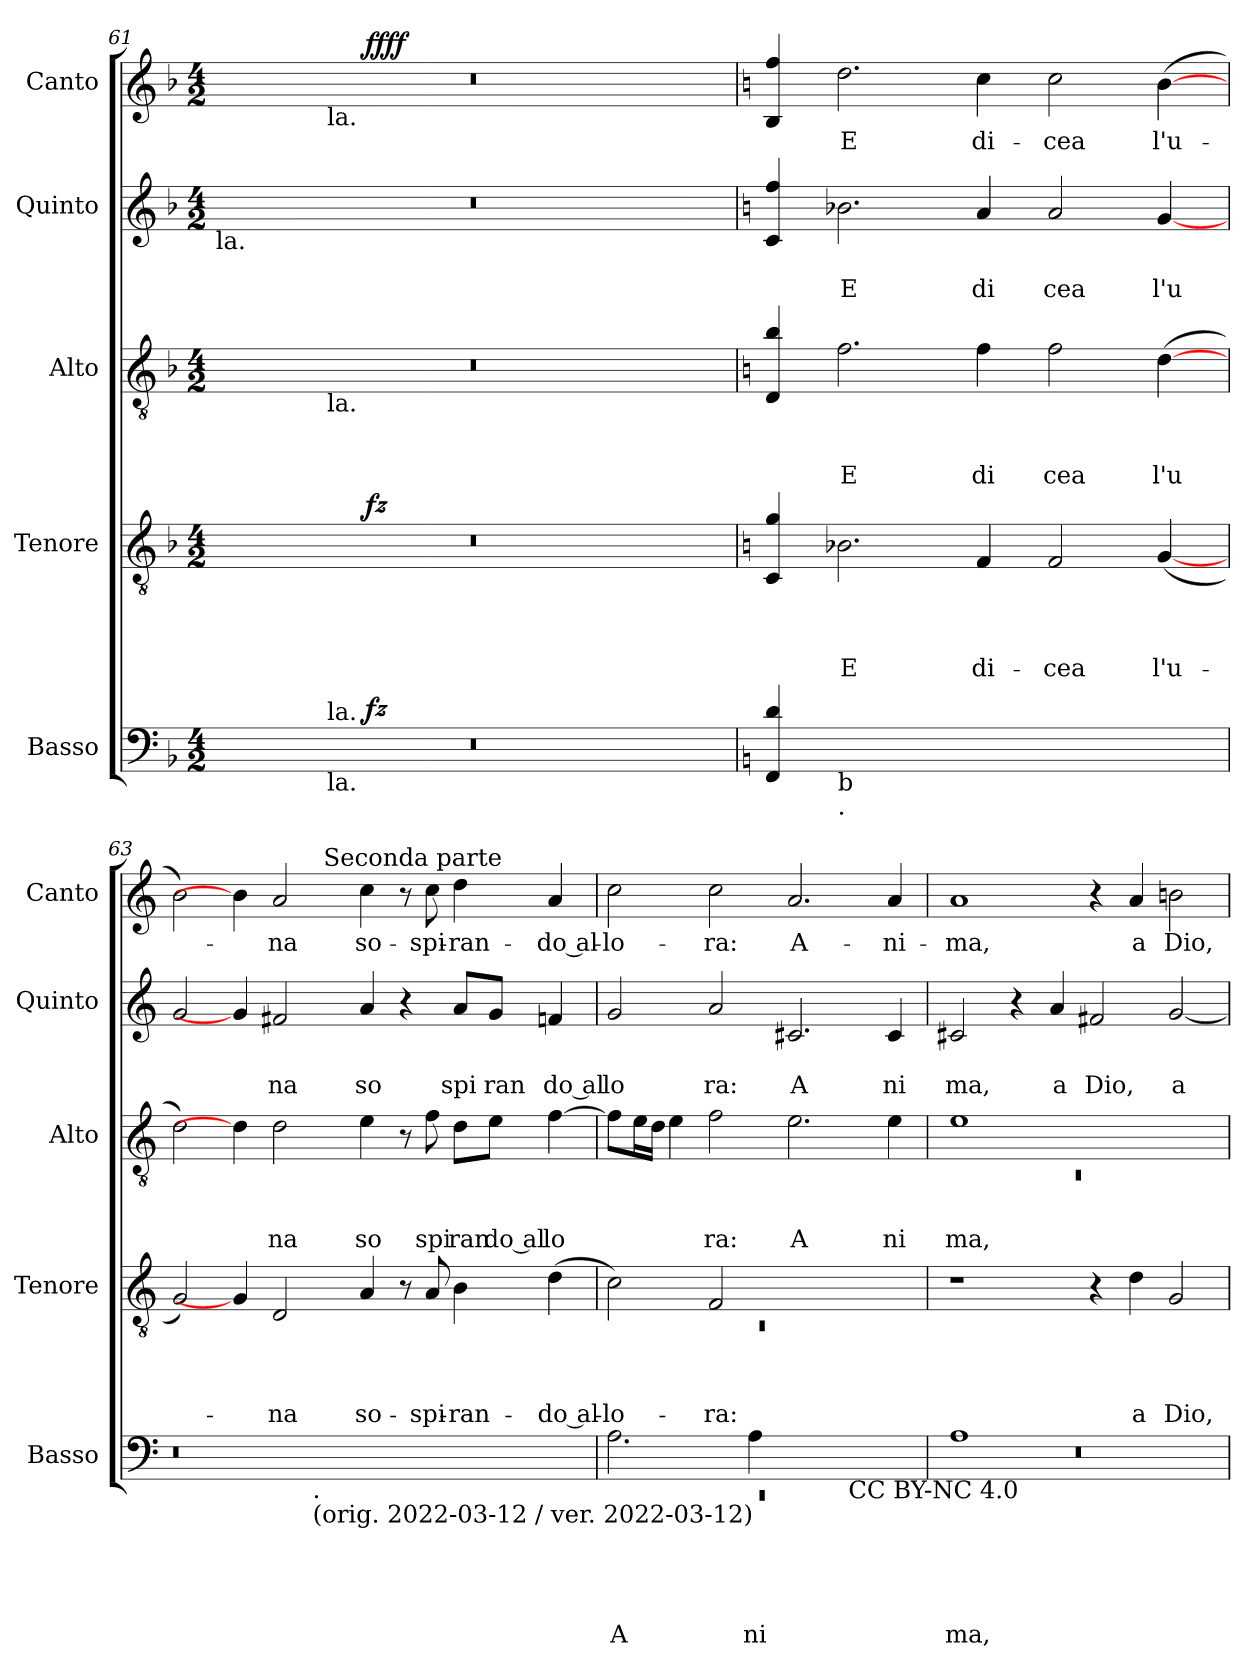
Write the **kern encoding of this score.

**kern	**text	**text	**text	**text	**text	**dynam	**kern	**text	**text	**text	**text	**dynam	**kern	**text	**text	**text	**kern	**text	**text	**kern	**text	**dynam
*part5	*part5	*part5	*part5	*part5	*part5	*part5	*part4	*part4	*part4	*part4	*part4	*part4	*part3	*part3	*part3	*part3	*part2	*part2	*part2	*part1	*part1	*part1
*staff5	*staff5	*staff5	*staff5	*staff5	*staff5	*staff5	*staff4	*staff4	*staff4	*staff4	*staff4	*staff4	*staff3	*staff3	*staff3	*staff3	*staff2	*staff2	*staff2	*staff1	*staff1	*staff1
*I"Basso	*	*	*	*	*	*	*I"Tenore	*	*	*	*	*	*I"Alto	*	*	*	*I"Quinto	*	*	*I"Canto	*	*
*I'Basso	*	*	*	*	*	*	*I'Tenore	*	*	*	*	*	*I'Alto	*	*	*	*I'Quinto	*	*	*I'Canto	*	*
*clefF4	*	*	*	*	*	*	*clefGv2	*	*	*	*	*	*clefGv2	*	*	*	*clefG2	*	*	*clefG2	*	*
*k[b-]	*	*	*	*	*	*	*k[b-]	*	*	*	*	*	*k[b-]	*	*	*	*k[b-]	*	*	*k[b-]	*	*
*F:	*	*	*	*	*	*	*F:	*	*	*	*	*	*F:	*	*	*	*F:	*	*	*F:	*	*
*M4/2	*	*	*	*	*	*	*M4/2	*	*	*	*	*	*M4/2	*	*	*	*M4/2	*	*	*M4/2	*	*
=61	=61	=61	=61	=61	=61	=61	=61	=61	=61	=61	=61	=61	=61	=61	=61	=61	=61	=61	=61	=61	=61	=61
*^	*	*	*	*	*	*	*^	*	*	*	*	*	*	*	*	*	*	*	*	*^	*	*
!	!	!	!	!	!	!	!	!	!	!	!	!	!	!	!	!	!	!	!LO:TX:b:t=la.	!	!	!	!	!	!
*	*^	*	*	*	*	*	*	*	*	*	*	*	*	*	*^	*	*	*	*	*	*	*	*^	*	*
0r	4..ryy	4ryy	.	.	.	.	.	.	0r	4..ryy	.	.	.	.	.	0r	4ryy	.	.	.	0r	.	.	0r	4..ryy	4ryy	.	.
.	.	16.ryy	.	.	.	.	.	.	.	.	.	.	.	.	.	.	16.ryy	.	.	.	.	.	.	.	.	16.ryy	.	.
!	!	!	!	!	!	!	!	!	!	!	!	!	!	!	!	!	!	!	!	!	!	!	!	!	!	!LO:TX:b:t=la.	!	!
!	!	!	!	!	!	!	!	!	!	!	!	!	!	!	!	!	!LO:TX:b:t=la.	!	!	!	!	!	!	!	!	!	!	!
!	!	!LO:TX:b:t=la.	!	!	!	!	!	!	!	!	!	!	!	!	!	!	!	!	!	!	!	!	!	!	!	!	!	!
!	!	!LO:TX:a:t=la.	!	!	!	!	!	!	!	!	!	!	!	!	!	!	!	!	!	!	!	!	!	!	!	!	!	!
.	.	1ryy	.	.	.	.	.	.	.	.	.	.	.	.	.	.	1ryy	.	.	.	.	.	.	.	.	1ryy	.	.
!	!	!	!	!	!	!	!	!LO:DY:b	!	!	!	!	!	!	!LO:DY:b	!	!	!	!	!	!	!	!	!	!	!	!	!LO:DY:b
.	1ryy	.	.	.	.	.	.	fz	.	1ryy	.	.	.	.	fz	.	.	.	.	.	.	.	.	.	1ryy	.	.	ffff
.	.	2ryy	.	.	.	.	.	.	.	.	.	.	.	.	.	.	2ryy	.	.	.	.	.	.	.	.	2ryy	.	.
.	2ryy	.	.	.	.	.	.	.	.	2ryy	.	.	.	.	.	.	.	.	.	.	.	.	.	.	2ryy	.	.	.
.	.	8ryy	.	.	.	.	.	.	.	.	.	.	.	.	.	.	8ryy	.	.	.	.	.	.	.	.	8ryy	.	.
.	16ryy	.	.	.	.	.	.	.	.	16ryy	.	.	.	.	.	.	.	.	.	.	.	.	.	.	16ryy	.	.	.
.	.	32ryy	.	.	.	.	.	.	.	.	.	.	.	.	.	.	32ryy	.	.	.	.	.	.	.	.	32ryy	.	.
*v	*v	*v	*	*	*	*	*	*	*	*	*	*	*	*	*	*v	*v	*	*	*	*	*	*	*v	*v	*v	*	*
*	*	*	*	*	*	*	*v	*v	*	*	*	*	*	*	*	*	*	*	*	*	*	*	*
!!LO:LB:g=z
=62!	=62!	=62!	=62!	=62!	=62!	=62!	=62!	=62!	=62!	=62!	=62!	=62!	=62!	=62!	=62!	=62!	=62!	=62!	=62!	=62!	=62!	=62!
*k[]	*	*	*	*	*	*	*k[]	*	*	*	*	*	*k[]	*	*	*	*k[]	*	*	*k[]	*	*
*C:	*	*	*	*	*	*	*C:	*	*	*	*	*	*C:	*	*	*	*C:	*	*	*C:	*	*
*^	*	*	*	*	*	*	*^	*	*	*	*	*	*^	*	*	*	*	*	*	*^	*	*
*	*^	*	*	*	*	*	*	*	*	*	*	*	*	*	*	*	*	*	*	*	*	*	*	*^	*	*
!	!	!	!	!	!	!	!	!	!	!	!	!	!	!	!	!	!	!	!	!	!	!	!	!LO:TX:b:t=b	!	!	!	!
!	!	!	!	!	!	!	!	!	!	!	!	!	!	!	!	!LO:TX:b:t=b	!	!	!	!	!	!	!	!	!	!	!	!
!LO:TX:b:t=Typeset by Allen Garvin (aurvondel@gmail.com)	!	!	!	!	!	!	!	!	!	!	!	!	!	!	!	!	!	!	!	!	!	!	!	!	!	!	!	!
*v	*v	*v	*	*	*	*	*	*	*	*	*	*	*	*	*	*v	*v	*	*	*	*	*	*	*v	*v	*v	*	*
*	*	*	*	*	*	*	*v	*v	*	*	*	*	*	*	*	*	*	*	*	*	*	*	*
4FF/ 4d/	.	.	.	.	.	.	4C/ 4g/	.	.	.	.	.	4D/ 4b/	.	.	.	4c/ 4ff/	.	.	4B/ 4ff/	.	.
!LO:TX:b:t=b	!	!	!	!	!	!	!	!	!	!	!	!	!	!	!	!	!	!	!	!	!	!
!LO:TX:b:t=.	!	!	!	!	!	!	!	!	!	!	!	!	!	!	!	!	!	!	!	!	!	!
!	!	!	!	!	!	!	!	!	!	!	!LO:LY:b	!	!	!	!	!LO:LY:b	!	!	!LO:LY:b	!	!LO:LY:b	!
1..ryy	.	.	.	.	.	.	2.B-X\	.	.	.	E	.	2.f\	.	.	E	2.b-X\	.	E	2.dd\	-E	.
!	!	!	!	!	!	!	!	!	!	!	!LO:LY:b	!	!	!	!	!LO:LY:b	!	!	!LO:LY:b	!	!LO:LY:b	!
.	.	.	.	.	.	.	4F/	.	.	.	di-	.	4f\	.	.	di	4a/	.	di	4cc\	di-	.
!	!	!	!	!	!	!	!	!	!	!	!LO:LY:b	!	!	!	!	!LO:LY:b	!	!	!LO:LY:b	!	!LO:LY:b	!
.	.	.	.	.	.	.	2F/	.	.	.	-cea	.	2f\	.	.	cea	2a/	.	cea	2cc\	-cea	.
!	!	!	!	!	!	!	!	!	!	!	!LO:LY:b	!	!	!	!	!LO:LY:b	!	!	!LO:LY:b	!	!LO:LY:b	!
.	.	.	.	.	.	.	(<[4G/	.	.	.	l'u-	.	(>[4d\	.	.	l'u	[4g/	.	l'u	(>[4b\	l'u-	.
=63	=63	=63	=63	=63	=63	=63	=63	=63	=63	=63	=63	=63	=63	=63	=63	=63	=63	=63	=63	=63	=63	=63
*^	*	*	*	*	*	*	*	*	*	*	*	*	*	*	*	*	*	*	*	*^	*	*
0r	1ryy	.	.	.	.	.	.	2G/)	.	.	.	.	.	2d\)	.	.	.	2g/	.	.	2b\)	1ryy	.	.
.	.	.	.	.	.	.	.	4G/]	.	.	.	.	.	4d\]	.	.	.	4g/]	.	.	4b\]	.	.	.
!	!	!	!	!	!	!	!	!	!	!	!	!LO:LY:b	!	!	!	!	!LO:LY:b	!	!	!LO:LY:b	!	!	!LO:LY:b	!
.	.	.	.	.	.	.	.	2D/	.	.	.	-na	.	2d\	.	.	na	2f#X/	.	na	2a/	.	-na	.
!	!LO:TX:b:t=.	!	!	!	!	!	!	!	!	!	!	!	!	!	!	!	!	!	!	!	!	!	!	!
!	!LO:TX:b:t=(orig. 2022-03-12 / ver. 2022-03-12)	!	!	!	!	!	!	!	!	!	!	!	!	!	!	!	!	!	!	!	!	!	!	!
.	1ryy	.	.	.	.	.	.	.	.	.	.	.	.	.	.	.	.	.	.	.	.	32ryy	.	.
!	!	!	!	!	!	!	!	!	!	!	!	!	!	!	!	!	!	!	!	!	!	!LO:TX:a:t=Seconda parte	!	!
.	.	.	.	.	.	.	.	.	.	.	.	.	.	.	.	.	.	.	.	.	.	1ryy	.	.
!	!	!	!	!	!	!	!	!	!	!	!	!LO:LY:b	!	!	!	!	!LO:LY:b	!	!	!LO:LY:b	!	!	!LO:LY:b	!
.	.	.	.	.	.	.	.	4A/	.	.	.	so-	.	4e\	.	.	so	4a/	.	so	4cc\	.	so-	.
.	.	.	.	.	.	.	.	8r	.	.	.	.	.	8r	.	.	.	4r	.	.	8r	.	.	.
!	!	!	!	!	!	!	!	!	!	!	!	!LO:LY:b	!	!	!	!	!LO:LY:b	!	!	!	!	!	!LO:LY:b	!
.	.	.	.	.	.	.	.	8A/	.	.	.	-spi-	.	8f\	.	.	spi	.	.	.	8cc\	.	-spi-	.
!	!	!	!	!	!	!	!	!	!	!	!	!LO:LY:b	!	!	!	!	!LO:LY:b	!	!	!LO:LY:b	!	!	!LO:LY:b	!
.	.	.	.	.	.	.	.	4B\	.	.	.	-ran-	.	8d\L	.	.	ran	8a/L	.	spi	4dd\	.	-ran-	.
!	!	!	!	!	!	!	!	!	!	!	!	!	!	!	!	!	!LO:LY:b:rj	!	!	!LO:LY:b	!	!	!	!
.	.	.	.	.	.	.	.	.	.	.	.	.	.	8e\J	.	.	do al	8g/J	.	ran	.	.	.	.
!	!	!	!	!	!	!	!	!	!	!	!	!LO:LY:b:rj	!	!	!	!	!LO:LY:b	!	!	!LO:LY:b:rj	!	!	!LO:LY:b:rj	!
4ryy	4ryy	.	.	.	.	.	.	(<4d\	.	.	.	-do al-	.	[>4f\	.	.	lo	4fn/	.	do al	4a/	.	-do al-	.
.	.	.	.	.	.	.	.	.	.	.	.	.	.	.	.	.	.	.	.	.	.	8..ryy	.	.
=64	=64	=64	=64	=64	=64	=64	=64	=64	=64	=64	=64	=64	=64	=64	=64	=64	=64	=64	=64	=64	=64	=64	=64	=64
*	*	*	*	*	*	*	*	*^	*	*	*	*	*	*	*	*	*	*	*	*	*	*	*	*
!	!LO:N:vis=1	!	!	!	!	!LO:LY:b	!	!	!LO:N:vis=1	!	!	!	!LO:LY:b	!	!	!	!	!	!	!	!LO:LY:b	!	!	!LO:LY:b	!
*^	*^	*	*	*	*	*	*	*	*	*	*	*	*	*	*	*	*	*	*	*	*	*v	*v	*	*
0ryy	0rEE	2.A\	1.ryy	.	.	.	.	A	.	2c\)	0rC	.	.	.	-lo-	.	8f\L]	.	.	.	2g/	.	lo	2cc\	-lo-	.
.	.	.	.	.	.	.	.	.	.	.	.	.	.	.	.	.	16e\L	.	.	.	.	.	.	.	.	.
.	.	.	.	.	.	.	.	.	.	.	.	.	.	.	.	.	16d\JJ	.	.	.	.	.	.	.	.	.
.	.	.	.	.	.	.	.	.	.	.	.	.	.	.	.	.	4e\	.	.	.	.	.	.	.	.	.
!	!	!	!	!	!	!	!	!	!	!	!	!	!	!	!LO:LY:b	!	!	!	!	!LO:LY:b	!	!	!LO:LY:b	!	!LO:LY:b	!
.	.	.	.	.	.	.	.	.	.	2F/	.	.	.	.	-ra:	.	2f\	.	.	ra:	2a/	.	ra:	2cc\	-ra:	.
!	!	!	!	!	!	!	!	!LO:LY:b	!	!	!	!	!	!	!	!	!	!	!	!	!	!	!	!	!	!
.	.	4A\	.	.	.	.	.	ni	.	.	.	.	.	.	.	.	.	.	.	.	.	.	.	.	.	.
!	!	!	!	!	!	!	!	!	!	!	!	!	!	!	!	!	!	!	!	!LO:LY:b	!	!	!LO:LY:b	!	!LO:LY:b	!
.	.	1ryy	.	.	.	.	.	.	.	1ryy	.	.	.	.	.	.	2.e\	.	.	A	2.c#X/	.	A	2.a/	A-	.
!	!	!	!LO:TX:b:t=CC BY-NC 4.0	!	!	!	!	!	!	!	!	!	!	!	!	!	!	!	!	!	!	!	!	!	!	!
.	.	.	2ryy	.	.	.	.	.	.	.	.	.	.	.	.	.	.	.	.	.	.	.	.	.	.	.
!	!	!	!	!	!	!	!	!	!	!	!	!	!	!	!	!	!	!	!	!LO:LY:b	!	!	!LO:LY:b	!	!LO:LY:b	!
.	.	.	.	.	.	.	.	.	.	.	.	.	.	.	.	.	4e\	.	.	ni	4c#/	.	ni	4a/	-ni-	.
*	*	*	*	*	*	*	*	*	*	*v	*v	*	*	*	*	*	*	*	*	*	*	*	*	*	*	*
=65	=65	=65	=65	=65	=65	=65	=65	=65	=65	=65	=65	=65	=65	=65	=65	=65	=65	=65	=65	=65	=65	=65	=65	=65	=65
*	*	*	*	*	*	*	*	*	*	*	*	*	*	*	*	*^	*	*	*	*	*	*	*	*	*
!	!	!LO:N:vis=1	!	!	!	!	!	!LO:LY:b	!	!	!	!	!	!	!	!	!LO:N:vis=1	!	!	!LO:LY:b	!	!	!LO:LY:b	!	!LO:LY:b	!
*	*	*v	*v	*	*	*	*	*	*	*	*	*	*	*	*	*	*	*	*	*	*	*	*	*	*	*
0ryy	1A	0r	.	.	.	.	ma,	.	1r	.	.	.	.	.	1e	0rC	.	.	ma,	2c#X/	.	ma,	1a	-ma,	.
.	.	.	.	.	.	.	.	.	.	.	.	.	.	.	.	.	.	.	.	4r	.	.	.	.	.
!	!	!	!	!	!	!	!	!	!	!	!	!	!	!	!	!	!	!	!	!	!	!LO:LY:b	!	!	!
.	.	.	.	.	.	.	.	.	.	.	.	.	.	.	.	.	.	.	.	4a/	.	a	.	.	.
!	!	!	!	!	!	!	!	!	!	!	!	!	!	!	!	!	!	!	!	!	!	!LO:LY:b	!	!	!
.	1ryy	.	.	.	.	.	.	.	4r	.	.	.	.	.	1ryy	.	.	.	.	2f#X/	.	Dio,	4r	.	.
!	!	!	!	!	!	!	!	!	!	!	!	!	!LO:LY:b	!	!	!	!	!	!	!	!	!	!	!LO:LY:b	!
.	.	.	.	.	.	.	.	.	4d\	.	.	.	a	.	.	.	.	.	.	.	.	.	4a/	a	.
!	!	!	!	!	!	!	!	!	!	!	!	!	!LO:LY:b	!	!	!	!	!	!	!	!	!LO:LY:b	!	!LO:LY:b	!
.	.	.	.	.	.	.	.	.	2G/	.	.	.	Dio,	.	.	.	.	.	.	[<2g/	.	a	2bn\	Dio,	.
*v	*v	*v	*	*	*	*	*	*	*	*	*	*	*	*	*v	*v	*	*	*	*	*	*	*	*	*
=	=	=	=	=	=	=	=	=	=	=	=	=	=	=	=	=	=	=	=	=	=	=
*-	*-	*-	*-	*-	*-	*-	*-	*-	*-	*-	*-	*-	*-	*-	*-	*-	*-	*-	*-	*-	*-	*-
